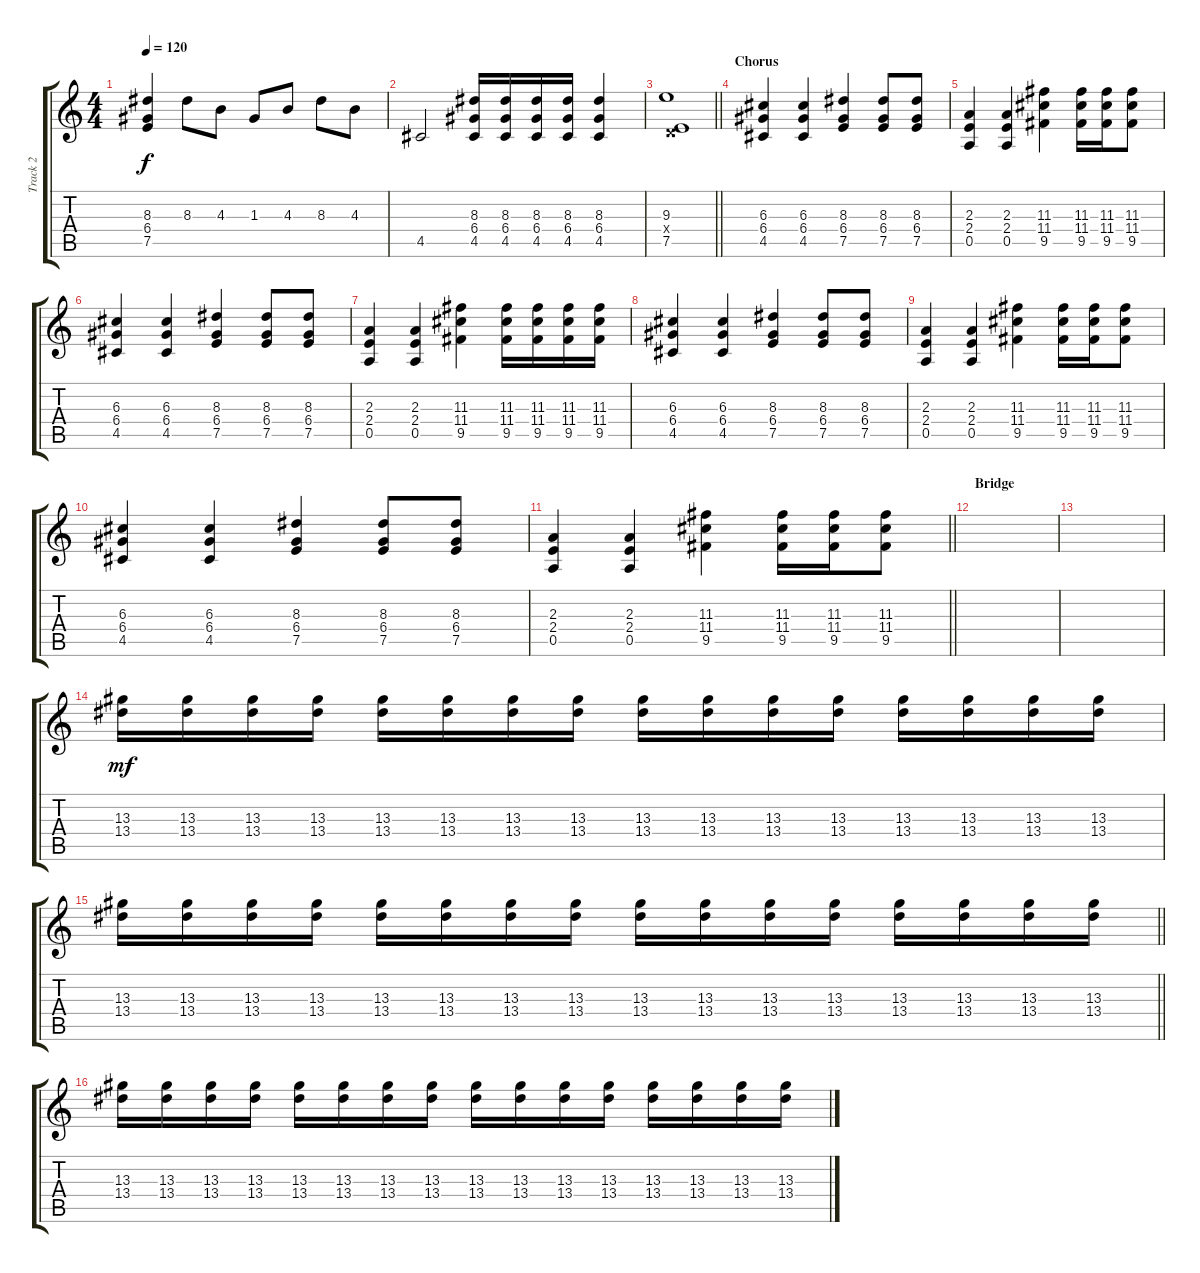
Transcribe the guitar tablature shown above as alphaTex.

\track ("Track 2" "Track 2") {instrument overdrivenguitar}
\staff {score tabs}
\tuning (E4 B3 G3 D3 A2 D2) {hide}
\ts (4 4)
\tempo 120
\clef g2
\ks c
(8.3 6.4 7.5).4{dy f} 8.3.8 4.3.8 1.3.8 4.3.8 8.3.8 4.3.8 |
4.5.2 (8.3 6.4 4.5).16 (8.3 6.4 4.5).16 (8.3 6.4 4.5).16 (8.3 6.4 4.5).16 (8.3 6.4 4.5).4 |
\barLineRight lightlight
(9.3 0.4{x} 7.5).1 |
\section ("" "Chorus")
(6.3 6.4 4.5).4 (6.3 6.4 4.5).4 (8.3 6.4 7.5).4 (8.3 6.4 7.5).8 (8.3 6.4 7.5).8 |
(2.3 2.4 0.5).4 (2.3 2.4 0.5).4 (11.3 11.4 9.5).4 (11.3 11.4 9.5).16 (11.3 11.4 9.5).16 (11.3 11.4 9.5).8 |
(6.3 6.4 4.5).4 (6.3 6.4 4.5).4 (8.3 6.4 7.5).4 (8.3 6.4 7.5).8 (8.3 6.4 7.5).8 |
(2.3 2.4 0.5).4 (2.3 2.4 0.5).4 (11.3 11.4 9.5).4 (11.3 11.4 9.5).16 (11.3 11.4 9.5).16 (11.3 11.4 9.5).16 (11.3 11.4 9.5).16 |
(6.3 6.4 4.5).4 (6.3 6.4 4.5).4 (8.3 6.4 7.5).4 (8.3 6.4 7.5).8 (8.3 6.4 7.5).8 |
(2.3 2.4 0.5).4 (2.3 2.4 0.5).4 (11.3 11.4 9.5).4 (11.3 11.4 9.5).16 (11.3 11.4 9.5).16 (11.3 11.4 9.5).8 |
(6.3 6.4 4.5).4 (6.3 6.4 4.5).4 (8.3 6.4 7.5).4 (8.3 6.4 7.5).8 (8.3 6.4 7.5).8 |
\barLineRight lightlight
(2.3 2.4 0.5).4 (2.3 2.4 0.5).4 (11.3 11.4 9.5).4 (11.3 11.4 9.5).16 (11.3 11.4 9.5).16 (11.3 11.4 9.5).8 |
\section ("" "Bridge")
|
|
(13.3 13.4).16{dy mf} (13.3 13.4).16 (13.3 13.4).16 (13.3 13.4).16 (13.3 13.4).16 (13.3 13.4).16 (13.3 13.4).16 (13.3 13.4).16 (13.3 13.4).16 (13.3 13.4).16 (13.3 13.4).16 (13.3 13.4).16 (13.3 13.4).16 (13.3 13.4).16 (13.3 13.4).16 (13.3 13.4).16 |
\barLineRight lightlight
(13.3 13.4).16 (13.3 13.4).16 (13.3 13.4).16 (13.3 13.4).16 (13.3 13.4).16 (13.3 13.4).16 (13.3 13.4).16 (13.3 13.4).16 (13.3 13.4).16 (13.3 13.4).16 (13.3 13.4).16 (13.3 13.4).16 (13.3 13.4).16 (13.3 13.4).16 (13.3 13.4).16 (13.3 13.4).16 |
\section ("" "")
(13.3 13.4).16 (13.3 13.4).16 (13.3 13.4).16 (13.3 13.4).16 (13.3 13.4).16 (13.3 13.4).16 (13.3 13.4).16 (13.3 13.4).16 (13.3 13.4).16 (13.3 13.4).16 (13.3 13.4).16 (13.3 13.4).16 (13.3 13.4).16 (13.3 13.4).16 (13.3 13.4).16 (13.3 13.4).16
